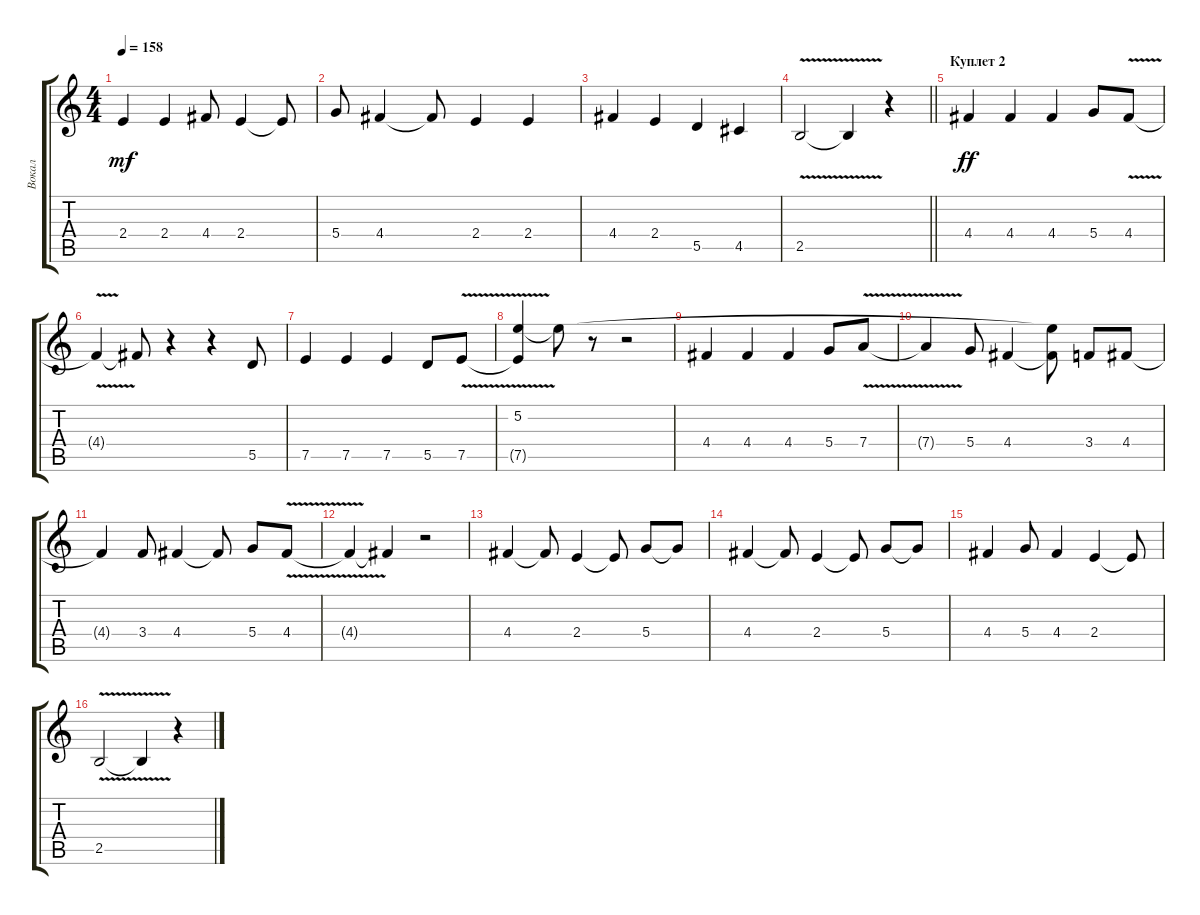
\track ("Вокал" "Вокал") {instrument overdrivenguitar}
\staff {score tabs}
\tuning (E4 B3 G3 D3 A2 E2) {hide}
\ts (4 4)
\tempo 158
\clef g2
\ks c
2.4.4{dy mf} 2.4.4 4.4.8 2.4.4 2.4{t}.8 |
5.4.8 4.4.4 4.4{t}.8 2.4.4 2.4.4 |
4.4.4 2.4.4 5.5.4 4.5.4 |
\barLineRight lightlight
2.5{v}.2 2.5{t}.4 r.4 |
\section ("" "Куплет 2")
4.4.4{dy ff} 4.4.4 4.4.4 5.4.8 4.4{v}.8 |
4.4{t}.4 4.4{t}.8 r.4 r.4 5.5.8 |
7.5.4 7.5.4 7.5.4 5.5.8 7.5{v}.8 |
(5.2 7.5{t}).4 5.2{t}.8 r.8 r.2 |
4.4.4 4.4.4 4.4.4 5.4.8 7.4{v}.8 |
7.4{t}.4 5.4.8 4.4.4 (5.2{t} 4.4{t}).8 3.4.8 4.4.8 |
4.4{t}.4 3.4.8 4.4.4 4.4{t}.8 5.4.8 4.4{v}.8 |
4.4{t}.4 4.4{t}.4 r.2 |
4.4.4 4.4{t}.8 2.4.4 2.4{t}.8 5.4.8 5.4{t}.8 |
4.4.4 4.4{t}.8 2.4.4 2.4{t}.8 5.4.8 5.4{t}.8 |
4.4.4 5.4.8 4.4.4 2.4.4 2.4{t}.8 |
2.5{v}.2 2.5{t}.4 r.4
